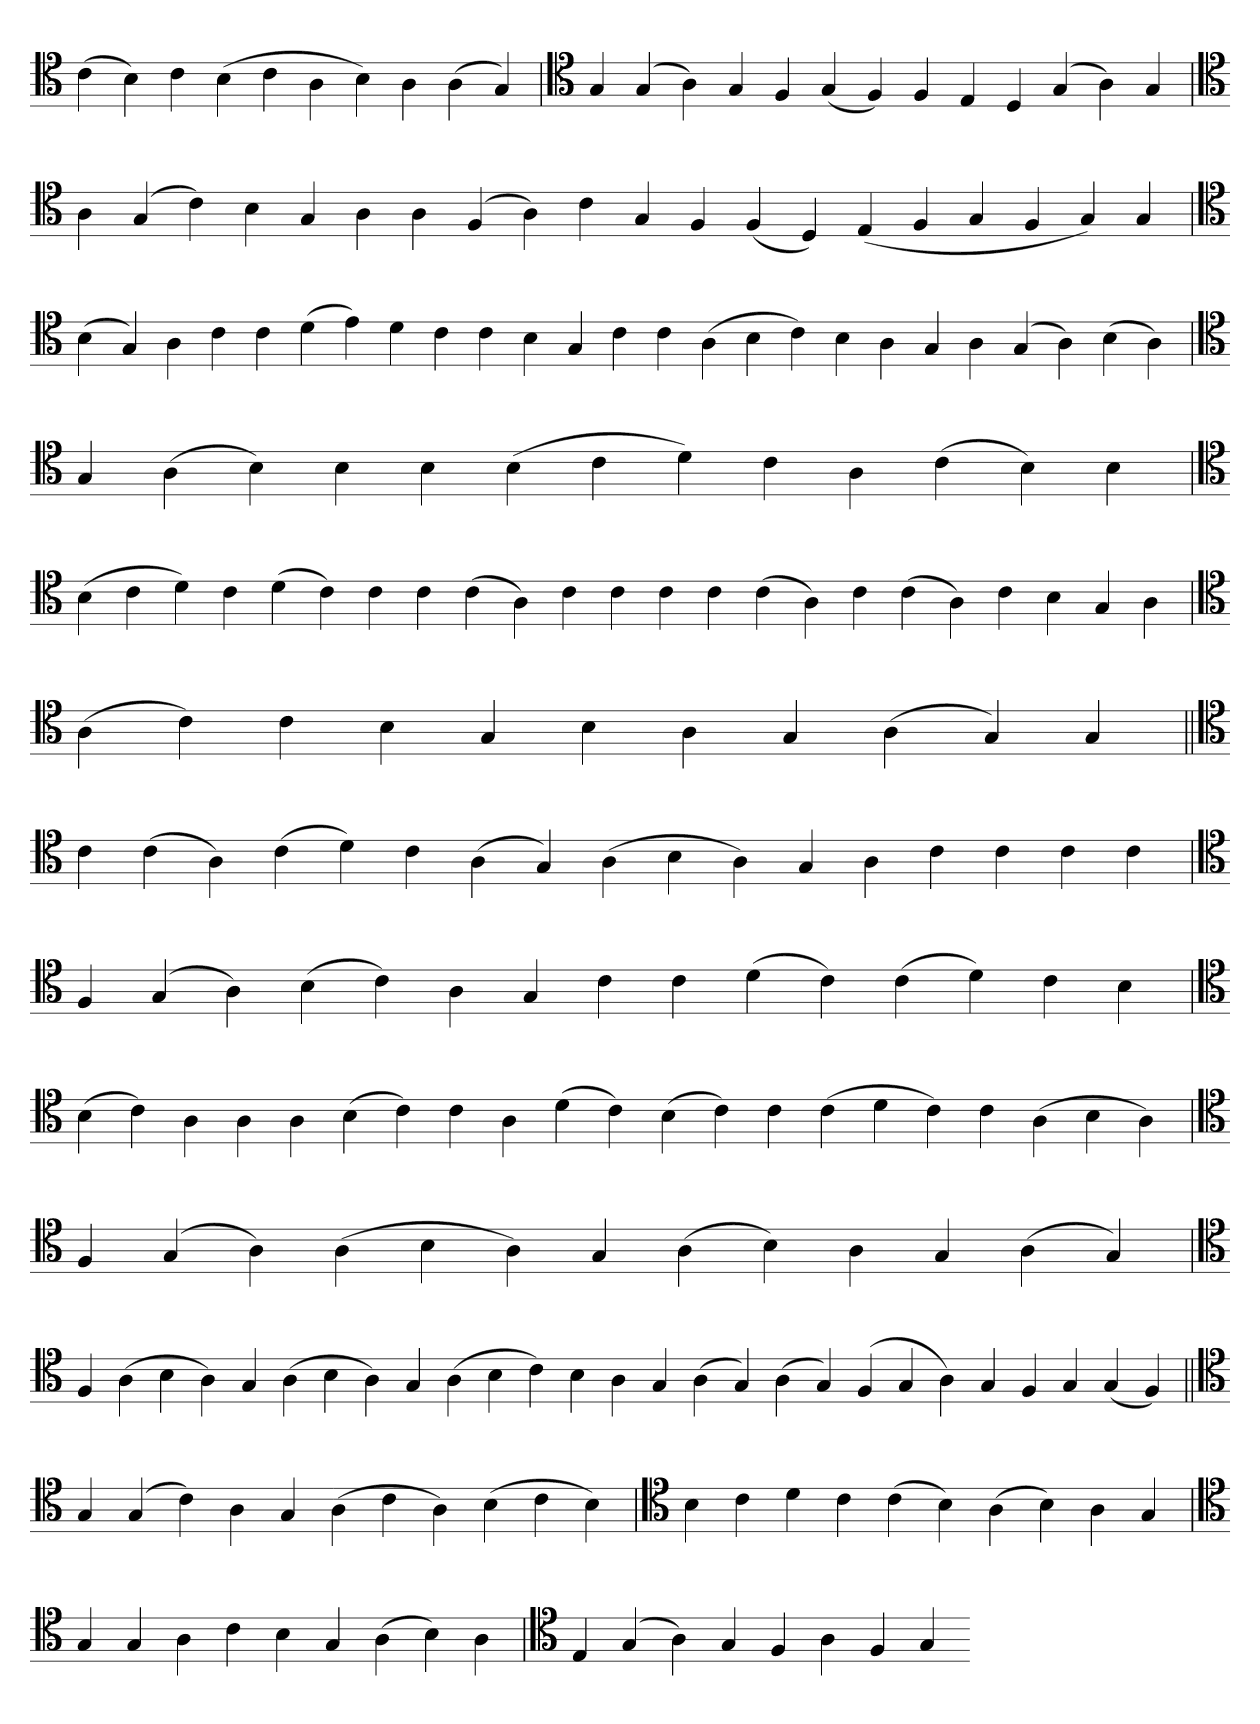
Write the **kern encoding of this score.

**kern
*part1
*staff1
*clefC4
=
(4c
4B)
4c
(4B
4c
4A
4B)
4A
(4A
4G)
=`
*clefC4
4G
(4G
4A)
4G
4F
(4G
4F)
4F
4E
4D
(4G
4A)
4G
='
*clefC4
4A
(4G
4c)
4B
4G
4A
4A
(4F
4A)
4c
4G
4F
(4F
4D)
(4E
4F
4G
4F
4G)
4G
='
*clefC4
(4B
4G)
4A
4c
4c
(4d
4e)
4d
4c
4c
4B
4G
4c
4c
(4A
4B
4c)
4B
4A
4G
4A
(4G
4A)
(4B
4A)
=
*clefC4
4G
(4A
4B)
4B
4B
(4B
4c
4d)
4c
4A
(4c
4B)
4B
='
*clefC4
(4B
4c
4d)
4c
(4d
4c)
4c
4c
(4c
4A)
4c
4c
4c
4c
(4c
4A)
4c
(4c
4A)
4c
4B
4G
4A
=`
*clefC4
(4A
4c)
4c
4B
4G
4B
4A
4G
(4A
4G)
4G
=||
*clefC4
4c
(4c
4A)
(4c
4d)
4c
(4A
4G)
(4A
4B
4A)
4G
4A
4c
4c
4c
4c
=`
*clefC4
4F
(4G
4A)
(4B
4c)
4A
4G
4c
4c
(4d
4c)
(4c
4d)
4c
4B
=
*clefC4
(4B
4c)
4A
4A
4A
(4B
4c)
4c
4A
(4d
4c)
(4B
4c)
4c
(4c
4d
4c)
4c
(4A
4B
4A)
='
*clefC4
4F
(4G
4A)
(4A
4B
4A)
4G
(4A
4B)
4A
4G
(4A
4G)
=`
*clefC4
4F
(4A
4B
4A)
4G
(4A
4B
4A)
4G
(4A
4B
4c)
4B
4A
4G
(4A
4G)
(4A
4G)
(4F
4G
4A)
4G
4F
4G
(4G
4F)
=||
*clefC4
4G
(4G
4c)
4A
4G
(4A
4c
4A)
(4B
4c
4B)
='
*clefC4
4B
4c
4d
4c
(4c
4B)
(4A
4B)
4A
4G
='
*clefC4
4G
4G
4A
4c
4B
4G
(4A
4B)
4A
=`
*clefC4
4E
(4G
4A)
4G
4F
4A
4F
4G
=-
*-
